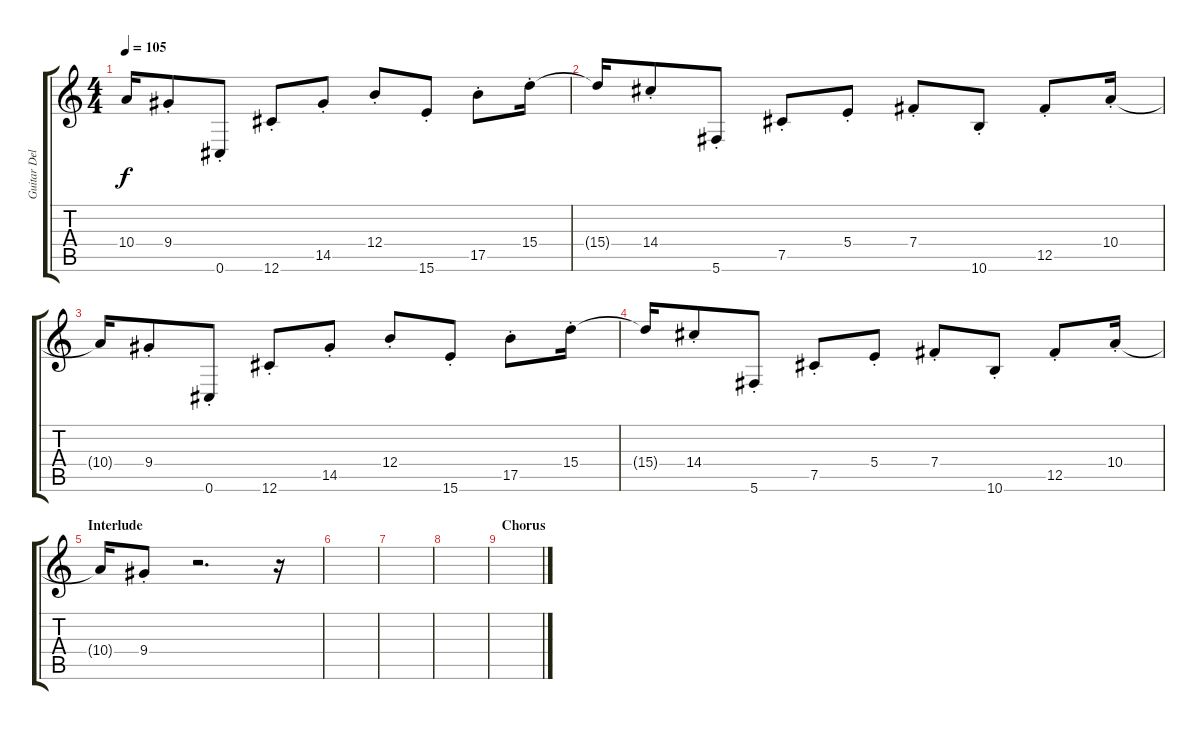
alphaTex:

\track ("Guitar Delay" "Guitar Del") {instrument electricguitarclean}
\staff {score tabs}
\tuning (Db4 Ab3 E3 B2 Gb2 Db2) {hide}
\ts (4 4)
\tempo 105
\clef g2
\ks c
10.4{t}.16{dy f} 9.4{st}.8 0.6{st}.8 12.6{st}.8 14.5{st}.8 12.4{st}.8 15.6{st}.8 17.5{st}.8 15.4{st}.16 |
15.4{t}.16 14.4{st}.8 5.6{st}.8 7.5{st}.8 5.4{st}.8 7.4{st}.8 10.6{st}.8 12.5{st}.8 10.4{st}.16 |
10.4{t}.16 9.4{st}.8 0.6{st}.8 12.6{st}.8 14.5{st}.8 12.4{st}.8 15.6{st}.8 17.5{st}.8 15.4{st}.16 |
15.4{t}.16 14.4{st}.8 5.6{st}.8 7.5{st}.8 5.4{st}.8 7.4{st}.8 10.6{st}.8 12.5{st}.8 10.4{st}.16 |
\section ("" "Interlude")
10.4{t}.16 9.4{st}.8 r.2{d} r.16 |
|
|
|
\section ("" "Chorus")
